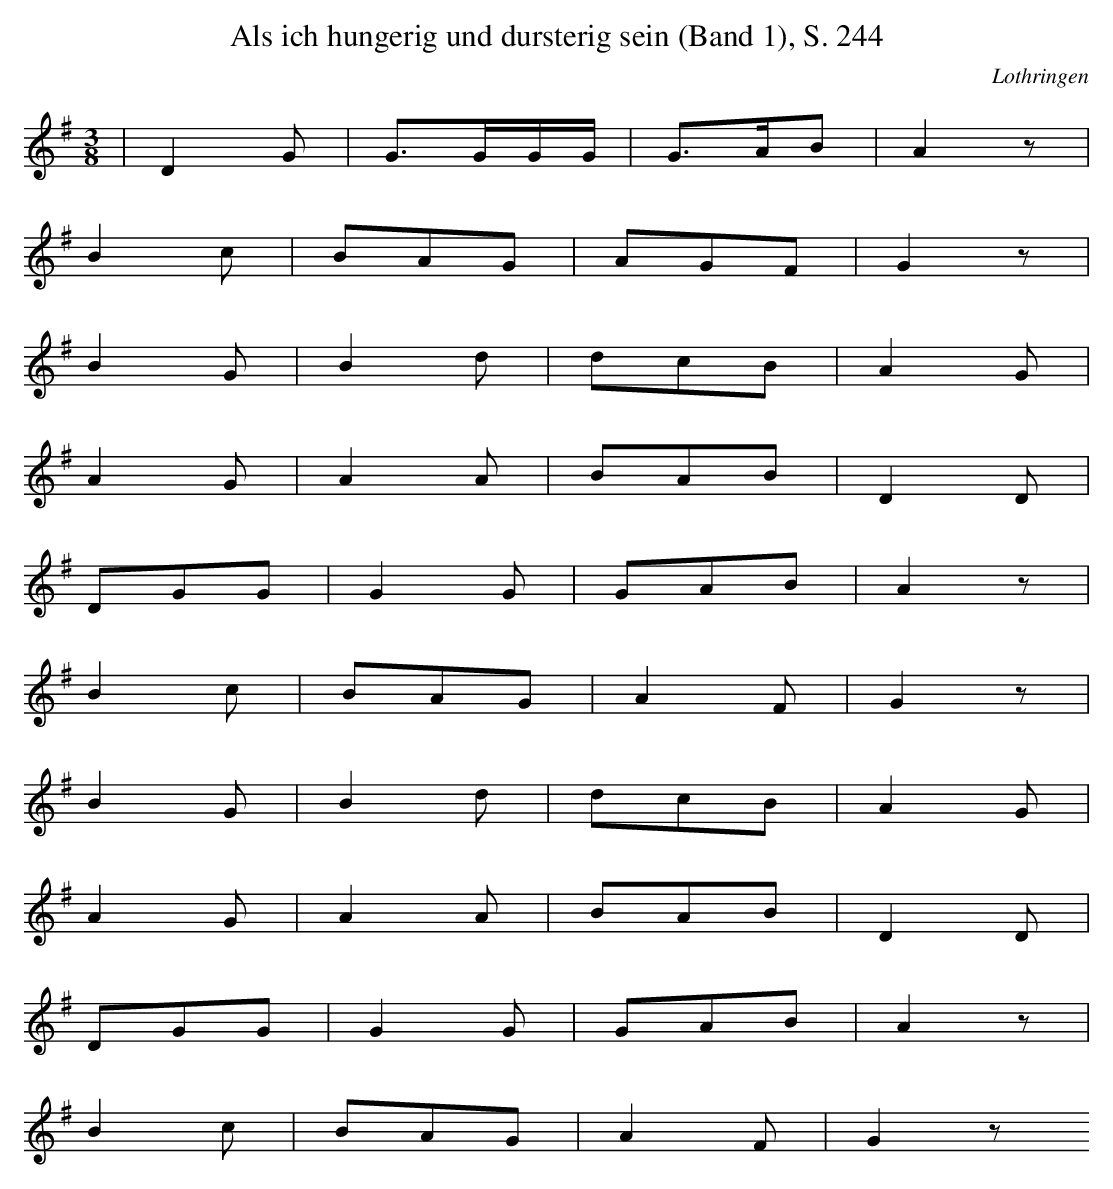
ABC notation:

X:1
T: Als ich hungerig und dursterig sein (Band 1), S. 244
O: Lothringen
M: 3/8
L: 1/16
K: G
 | D4G2 | G3GGG | G3AB2 | A4z2 |
B4c2 | B2A2G2 | A2G2F2 | G4z2 |
B4G2 | B4d2 | d2c2B2 | A4G2 |
A4G2 | A4A2 | B2A2B2 | D4D2 |
D2G2G2 | G4G2 | G2A2B2 | A4z2 |
B4c2 | B2A2G2 | A4F2 | G4z2 |
B4G2 | B4d2 | d2c2B2 | A4G2 |
A4G2 | A4A2 | B2A2B2 | D4D2 |
D2G2G2 | G4G2 | G2A2B2 | A4z2 |
B4c2 | B2A2G2 | A4F2 | G4z2
